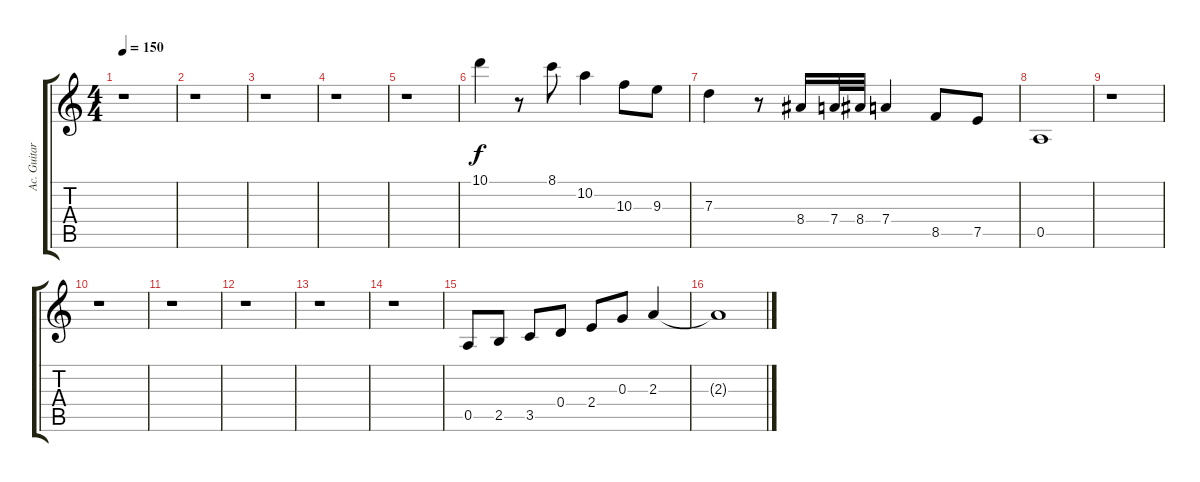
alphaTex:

\track ("Ac. Guitar 1" "Ac. Guitar") {instrument acousticguitarsteel}
\staff {score tabs}
\tuning (E4 B3 G3 D3 A2 E2) {hide}
\ts (4 4)
\tempo 150
\clef g2
\ks c
r.1{dy f} |
r.1 |
r.1 |
r.1 |
r.1 |
10.1.4 r.8 8.1.8 10.2.4 10.3.8 9.3.8 |
7.3.4 r.8 8.4.16 7.4.32 8.4.32 7.4.4 8.5.8 7.5.8 |
0.5.1 |
r.1 |
r.1 |
r.1 |
r.1 |
r.1 |
r.1 |
0.5.8 2.5.8 3.5.8 0.4.8 2.4.8 0.3.8 2.3.4 |
2.3{t}.1
